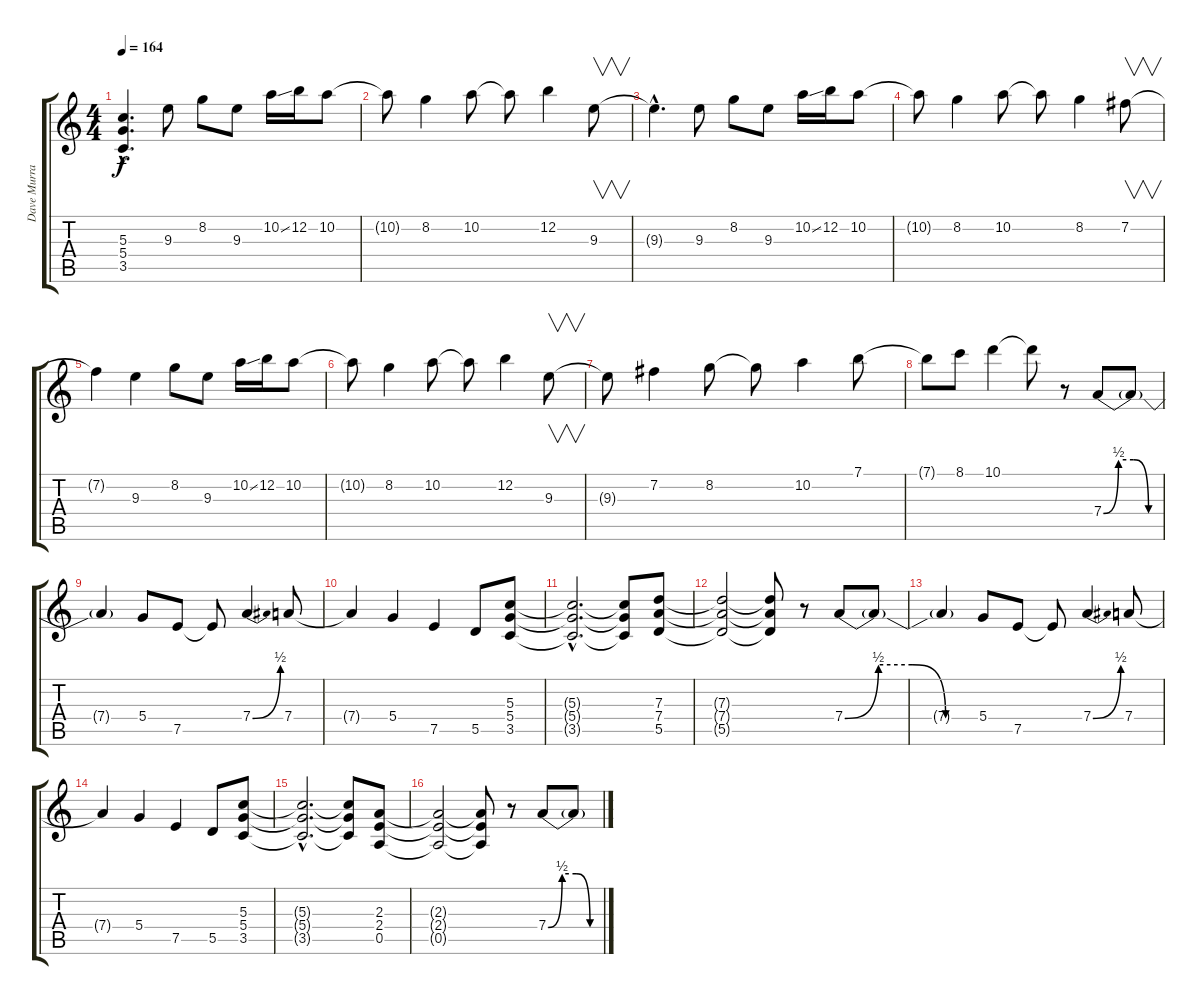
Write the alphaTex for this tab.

\track ("Dave Murray (Guitar 2)" "Dave Murra") {instrument distortionguitar}
\staff {score tabs}
\tuning (E4 B3 G3 D3 A2 E2) {hide}
\ts (4 4)
\tempo 164
\clef g2
\ks c
(5.3{hac t} 5.4{hac t} 3.5{hac t}).4{d dy f} 9.3.8 8.2.8 9.3.8 10.2{ss}.16 12.2.16 10.2.8 |
10.2{t}.8 8.2.4 10.2.8 10.2{t}.8 12.2.4 9.3.8{v} |
9.3{hac t}.4{d} 9.3.8 8.2.8 9.3.8 10.2{ss}.16 12.2.16 10.2.8 |
10.2{t}.8 8.2.4 10.2.8 10.2{t}.8 8.2.4 7.2.8{v} |
7.2{t}.4 9.3.4 8.2.8 9.3.8 10.2{ss}.16 12.2.16 10.2.8 |
10.2{t}.8 8.2.4 10.2.8 10.2{t}.8 12.2.4 9.3.8{v} |
9.3{t}.8 7.2.4 8.2.8 8.2{t}.8 10.2.4 7.1.8 |
7.1{t}.8 8.1.8 10.1.4 10.1{t}.8 r.8 7.4{be (custom 0 0 15 2 30 2 45 0 60 0)}.8 7.4{t}.8 |
7.4{t}.4 5.4.8 7.5.8 7.5{t}.8 7.4{be (bend 0 0 60 2)}.4 7.4.8 |
7.4{t}.4 5.4.4 7.5.4 5.5.8 (5.3 5.4 3.5).8 |
(5.3{hac t} 5.4{hac t} 3.5{hac t}).2{d} (5.3{t} 5.4{t} 3.5{t}).8 (7.3 7.4 5.5).8 |
(7.3{t} 7.4{t} 5.5{t}).2 (7.3{t} 7.4{t} 5.5{t}).8 r.8 7.4{be (custom 0 0 15 2 30 2 45 0 60 0)}.8 7.4{t}.8 |
7.4{t}.4 5.4.8 7.5.8 7.5{t}.8 7.4{be (bend 0 0 60 2)}.4 7.4.8 |
7.4{t}.4 5.4.4 7.5.4 5.5.8 (5.3 5.4 3.5).8 |
(5.3{hac t} 5.4{hac t} 3.5{hac t}).2{d} (5.3{t} 5.4{t} 3.5{t}).8 (2.3 2.4 0.5).8 |
(2.3{t} 2.4{t} 0.5{t}).2 (2.3{t} 2.4{t} 0.5{t}).8 r.8 7.4{be (custom 0 0 15 2 30 2 45 0 60 0)}.8 7.4{t}.8
